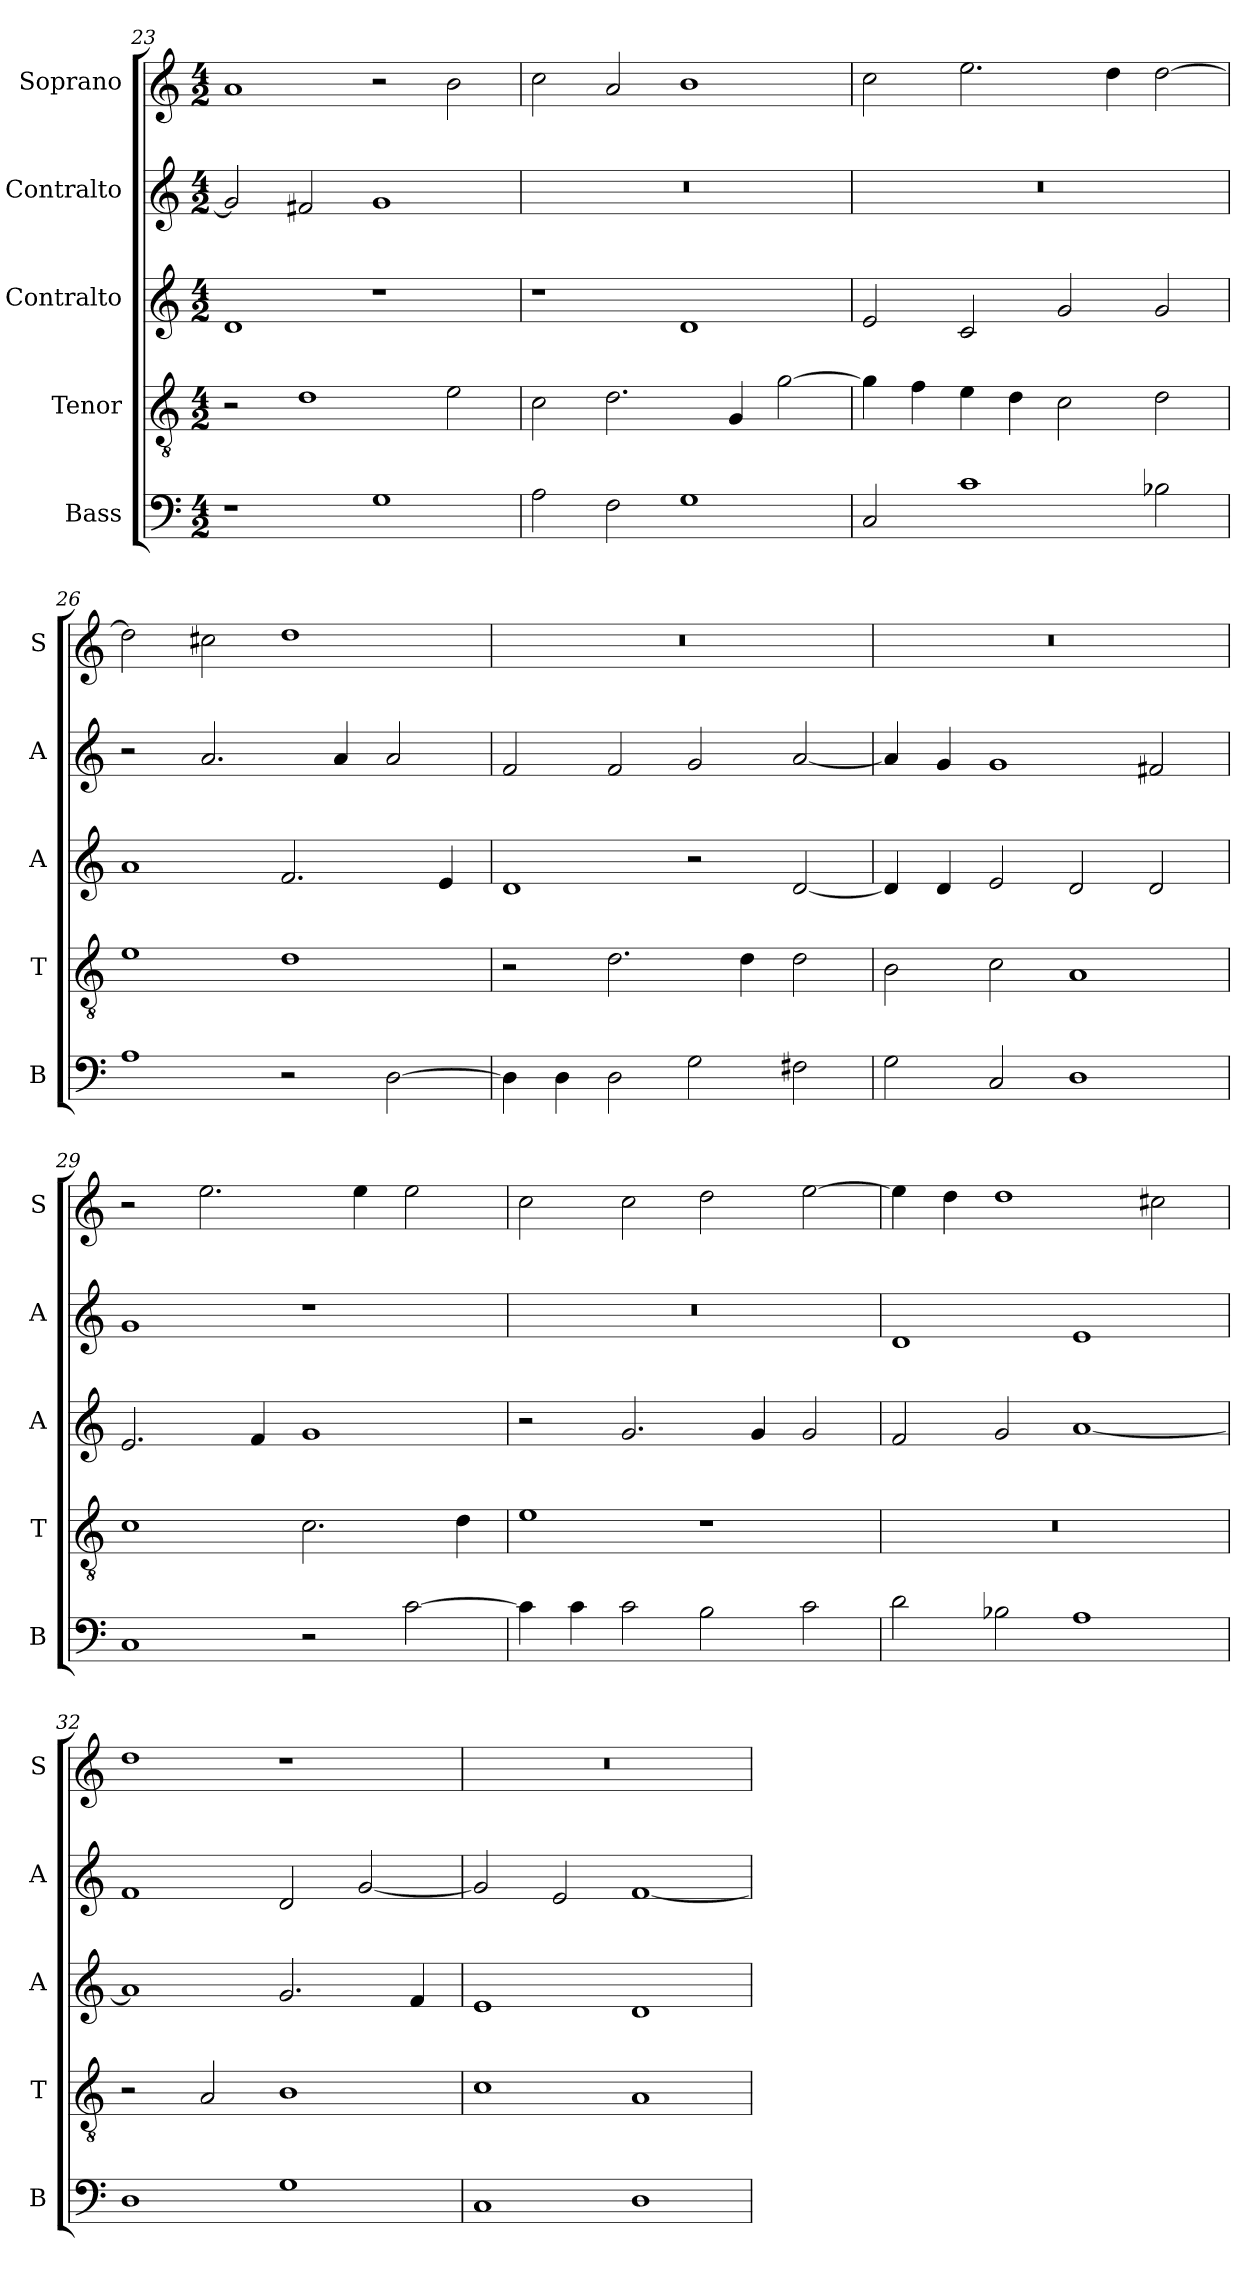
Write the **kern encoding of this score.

**kern	**kern	**kern	**kern	**kern
*part5	*part4	*part3	*part2	*part1
*staff5	*staff4	*staff3	*staff2	*staff1
*I"Bass	*I"Tenor	*I"Contralto	*I"Contralto	*I"Soprano
*I'B	*I'T	*I'A	*I'A	*I'S
*clefF4	*clefGv2	*clefG2	*clefG2	*clefG2
*k[]	*k[]	*k[]	*k[]	*k[]
*G:mix	*G:mix	*G:mix	*G:mix	*G:mix
*M4/2	*M4/2	*M4/2	*M4/2	*M4/2
=23	=23	=23	=23	=23
1r	2r	1d	2g]	1a
.	1d	.	2f#X	.
1G	.	1r	1g	2r
.	2e	.	.	2b
=24	=24	=24	=24	=24
2A	2c	1r	0r	2cc
2F	2.d	.	.	2a
1G	.	1d	.	1b
.	4G	.	.	.
.	[2g	.	.	.
=25	=25	=25	=25	=25
2C	4g]	2e	0r	2cc
.	4f	.	.	.
1c	4e	2c	.	2.ee
.	4d	.	.	.
.	2c	2g	.	.
.	.	.	.	4dd
2B-X	2d	2g	.	[2dd
=26	=26	=26	=26	=26
1A	1e	1a	2r	2dd]
.	.	.	2.a	2cc#X
2r	1d	2.f	.	1dd
.	.	.	4a	.
[2D	.	.	2a	.
.	.	4e	.	.
=27	=27	=27	=27	=27
4D]	2r	1d	2f	0r
4D	.	.	.	.
2D	2.d	.	2f	.
2G	.	2r	2g	.
.	4d	.	.	.
2F#X	2d	[2d	[2a	.
=28	=28	=28	=28	=28
2G	2B	4d]	4a]	0r
.	.	4d	4g	.
2C	2c	2e	1g	.
1D	1A	2d	.	.
.	.	2d	2f#X	.
=29	=29	=29	=29	=29
1C	1c	2.e	1g	2r
.	.	.	.	2.ee
.	.	4f	.	.
2r	2.c	1g	1r	.
.	.	.	.	4ee
[2c	.	.	.	2ee
.	4d	.	.	.
=30	=30	=30	=30	=30
4c]	1e	2r	0r	2cc
4c	.	.	.	.
2c	.	2.g	.	2cc
2B	1r	.	.	2dd
.	.	4g	.	.
2c	.	2g	.	[2ee
=31	=31	=31	=31	=31
2d	0r	2f	1d	4ee]
.	.	.	.	4dd
2B-X	.	2g	.	1dd
1A	.	[1a	1e	.
.	.	.	.	2cc#X
=32	=32	=32	=32	=32
1D	2r	1a]	1f	1dd
.	2A	.	.	.
1G	1B	2.g	2d	1r
.	.	.	[2g	.
.	.	4f	.	.
=33	=33	=33	=33	=33
1C	1c	1e	2g]	0r
.	.	.	2e	.
1D	1A	1d	[1f	.
=	=	=	=	=
*-	*-	*-	*-	*-
